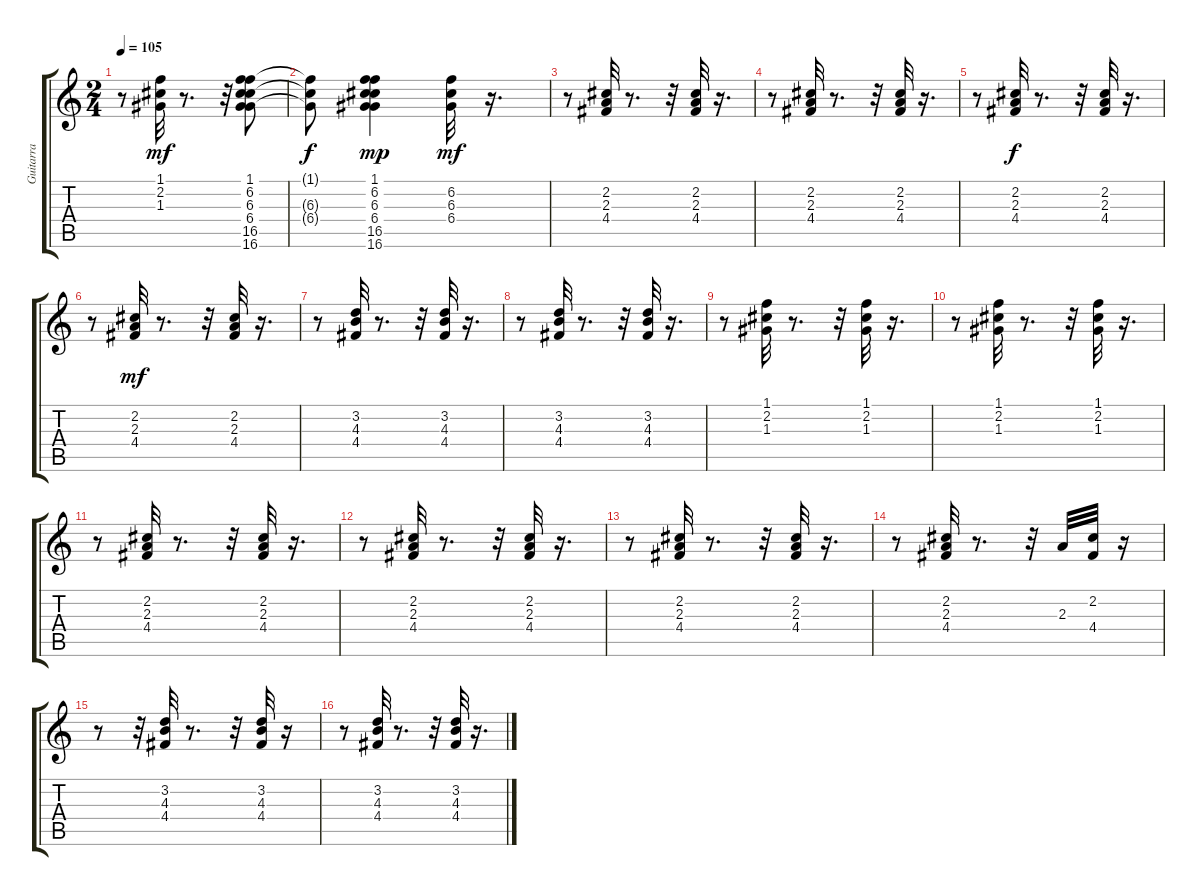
\track ("Guitarra" "Guitarra") {instrument electricguitarclean}
\staff {score tabs}
\tuning (E4 B3 G3 D3 A2 E2) {hide}
\ts (2 4)
\tempo 105
\clef g2
\ks c
r.8{dy mf} (1.1 2.2 1.3).32 r.8{d} r.32 (1.1 6.2 6.3 6.4 16.5 16.6).8 |
(1.1{t} 6.3{t} 6.4{t}).8{dy f} (1.1 6.2 6.3 6.4 16.5 16.6).4{dy mp} (6.2 6.3 6.4).32{dy mf} r.16{d} |
r.8 (2.2 2.3 4.4).32 r.8{d} r.32 (2.2 2.3 4.4).32 r.16{d} |
r.8 (2.2 2.3 4.4).32 r.8{d} r.32 (2.2 2.3 4.4).32 r.16{d} |
r.8 (2.2 2.3 4.4).32{dy f} r.8{d} r.32 (2.2 2.3 4.4).32 r.16{d} |
r.8 (2.2 2.3 4.4).32{dy mf} r.8{d} r.32 (2.2 2.3 4.4).32 r.16{d} |
r.8 (3.2 4.3 4.4).32 r.8{d} r.32 (3.2 4.3 4.4).32 r.16{d} |
r.8 (3.2 4.3 4.4).32 r.8{d} r.32 (3.2 4.3 4.4).32 r.16{d} |
r.8 (1.1 2.2 1.3).32 r.8{d} r.32 (1.1 2.2 1.3).32 r.16{d} |
r.8 (1.1 2.2 1.3).32 r.8{d} r.32 (1.1 2.2 1.3).32 r.16{d} |
r.8 (2.2 2.3 4.4).32 r.8{d} r.32 (2.2 2.3 4.4).32 r.16{d} |
r.8 (2.2 2.3 4.4).32 r.8{d} r.32 (2.2 2.3 4.4).32 r.16{d} |
r.8 (2.2 2.3 4.4).32 r.8{d} r.32 (2.2 2.3 4.4).32 r.16{d} |
r.8 (2.2 2.3 4.4).32 r.8{d} r.32 2.3.32 (2.2 4.4).32 r.16 |
r.8 r.32 (3.2 4.3 4.4).32 r.8{d} r.32 (3.2 4.3 4.4).32 r.16 |
r.8 (3.2 4.3 4.4).32 r.8{d} r.32 (3.2 4.3 4.4).32 r.16{d}
